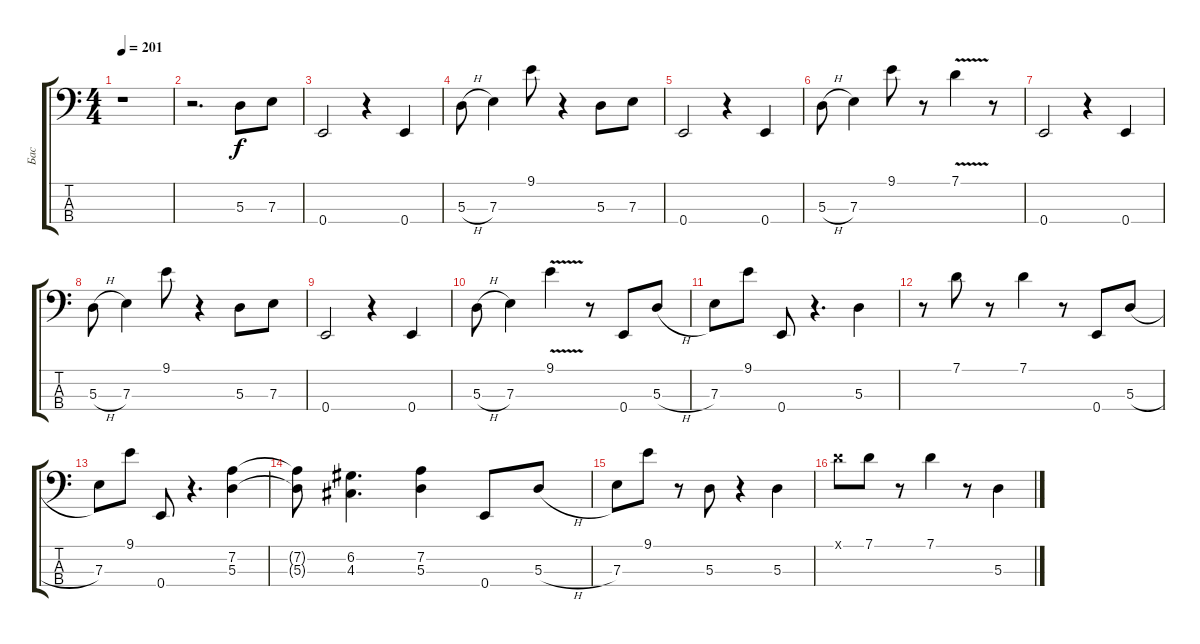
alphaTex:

\track ("Бас" "Бас") {instrument electricbasspick}
\staff {score tabs}
\tuning (G2 D2 A1 E1) {hide}
\ts (4 4)
\tempo 201
\clef f4
\ks c
r.1{dy f} |
r.2{d} 5.3.8 7.3.8 |
0.4.2 r.4 0.4.4 |
5.3{h}.8 7.3.4 9.1.8 r.4 5.3.8 7.3.8 |
0.4.2 r.4 0.4.4 |
5.3{h}.8 7.3.4 9.1.8 r.8 7.1{v}.4 r.8 |
0.4.2 r.4 0.4.4 |
5.3{h}.8 7.3.4 9.1.8 r.4 5.3.8 7.3.8 |
0.4.2 r.4 0.4.4 |
5.3{h}.8 7.3.4 9.1{v}.4 r.8 0.4.8 5.3{h}.8 |
7.3.8 9.1.8 0.4.8 r.4{d} 5.3.4 |
r.8 7.1.8 r.8 7.1.4 r.8 0.4.8 5.3{h}.8 |
7.3.8 9.1.8 0.4.8 r.4{d} (7.2 5.3).4 |
(7.2{t} 5.3{t}).8 (6.2 4.3).4{d} (7.2 5.3).4 0.4.8 5.3{h}.8 |
7.3.8 9.1.8 r.8 5.3.8 r.4 5.3.4 |
7.1{x}.8 7.1.8 r.8 7.1.4 r.8 5.3.4
